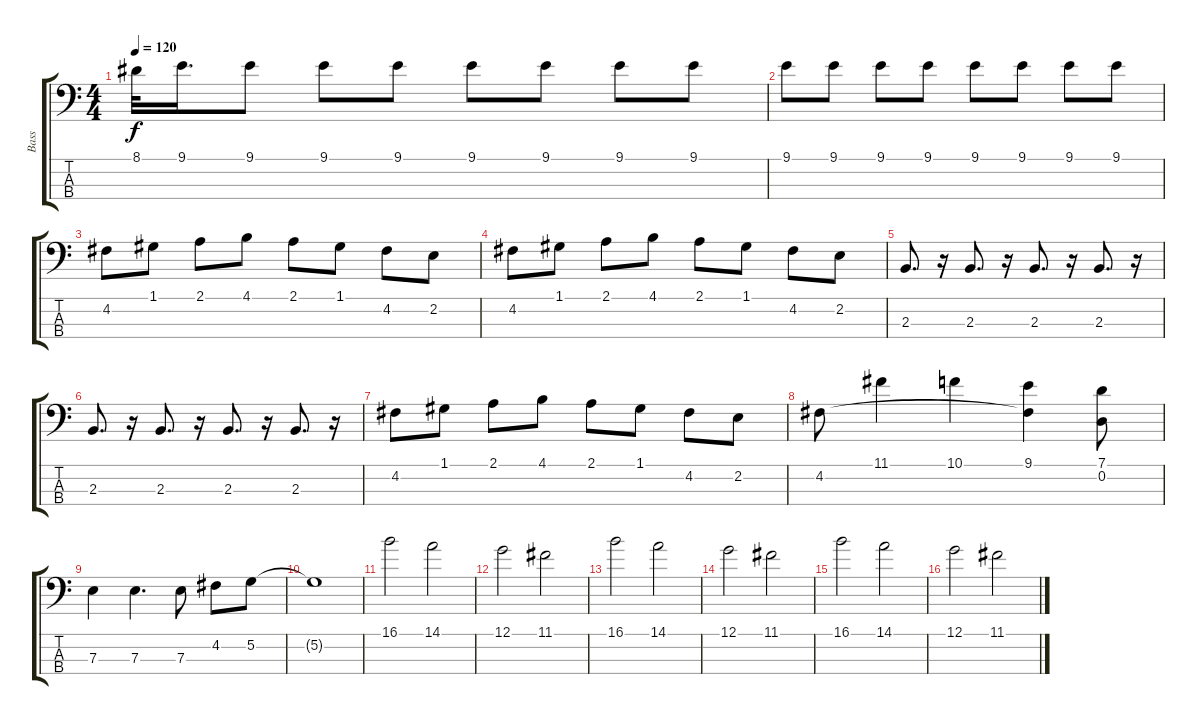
\track ("Bass" "Bass") {instrument electricbassfinger}
\staff {score tabs}
\tuning (G2 D2 A1 E1) {hide}
\ts (4 4)
\tempo 120
\clef f4
\ks c
8.1.32{dy f} 9.1.16{d} 9.1.8 9.1.8 9.1.8 9.1.8 9.1.8 9.1.8 9.1.8 |
9.1.8 9.1.8 9.1.8 9.1.8 9.1.8 9.1.8 9.1.8 9.1.8 |
4.2.8 1.1.8 2.1.8 4.1.8 2.1.8 1.1.8 4.2.8 2.2.8 |
4.2.8 1.1.8 2.1.8 4.1.8 2.1.8 1.1.8 4.2.8 2.2.8 |
2.3.8{d} r.16 2.3.8{d} r.16 2.3.8{d} r.16 2.3.8{d} r.16 |
2.3.8{d} r.16 2.3.8{d} r.16 2.3.8{d} r.16 2.3.8{d} r.16 |
4.2.8 1.1.8 2.1.8 4.1.8 2.1.8 1.1.8 4.2.8 2.2.8 |
4.2.8 11.1.4 10.1.4 (9.1 4.2{t}).4 (7.1 0.2).8 |
7.3.4 7.3.4{d} 7.3.8 4.2.8 5.2.8 |
5.2{t}.1 |
16.1.2 14.1.2 |
12.1.2 11.1.2 |
16.1.2 14.1.2 |
12.1.2 11.1.2 |
16.1.2 14.1.2 |
12.1.2 11.1.2
